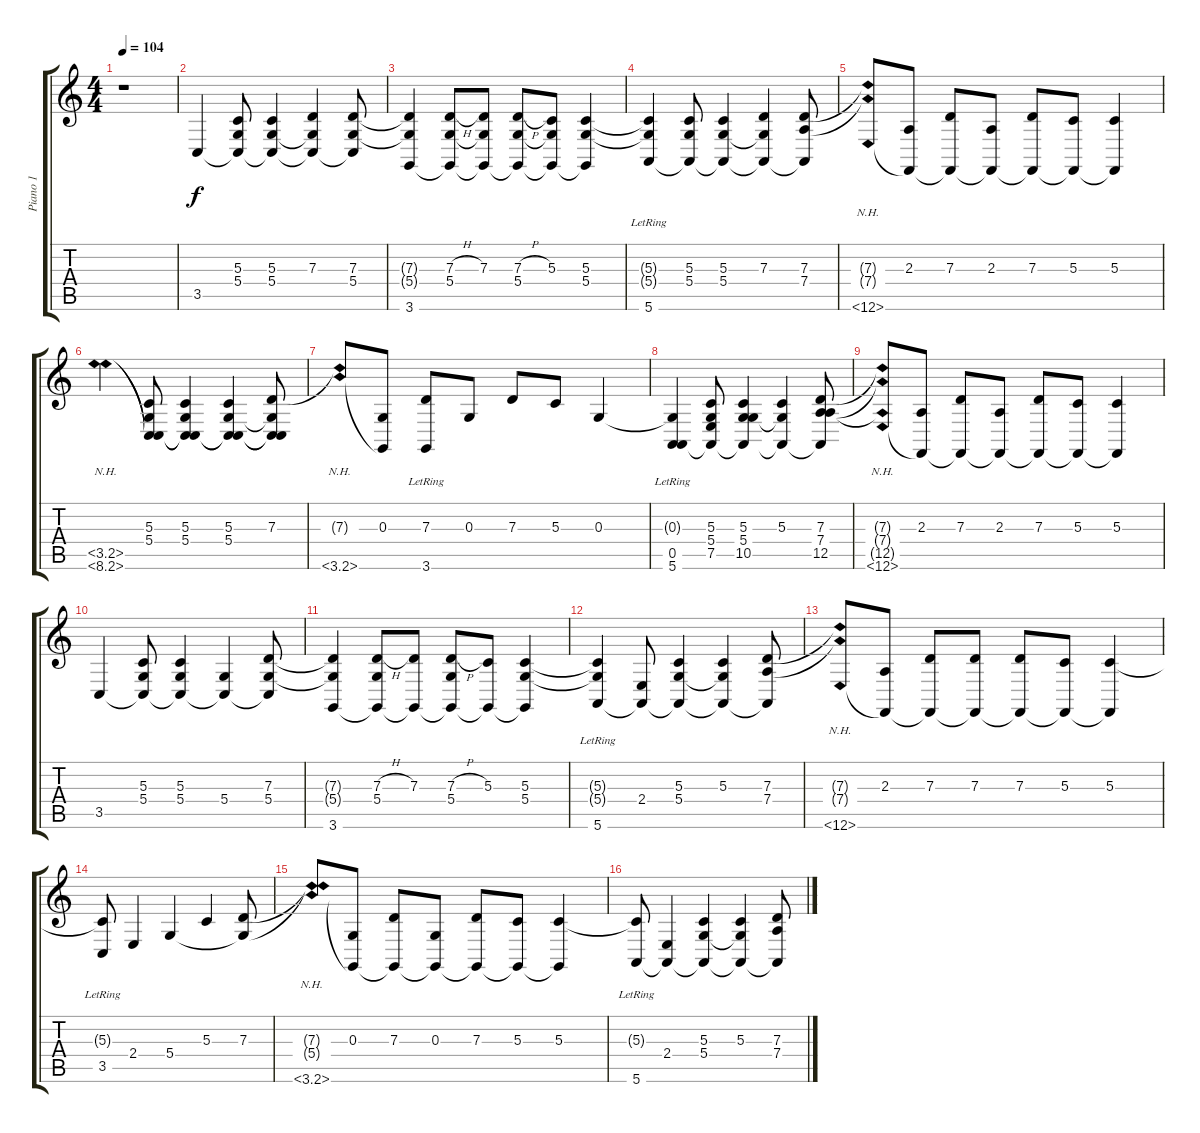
\track ("Piano 1" "Piano 1") {instrument acousticgrandpiano}
\staff {score tabs}
\tuning (E4 B3 G3 D3 A2 E2) {hide}
\ts (4 4)
\tempo 104
\clef g2
\ks c
r.1{dy f instrument acousticgrandpiano} |
3.5.4 (5.3 5.4 3.5{t}).8 (5.3 5.4 3.5{t}).4 (7.3 5.4{t} 3.5{t}).4 (7.3 5.4 3.5{t}).8 |
(7.3{t} 5.4{t} 3.6).4 (7.3{h} 5.4 3.6{t}).8 (7.3 5.4{t} 3.6{t}).8 (7.3{h} 5.4 3.6{t}).8 (5.3 5.4{t} 3.6{t}).8 (5.3 5.4 3.6{t}).4 |
(5.3{t} 5.4{t} 5.6{lr}).4 (5.3 5.4 5.6{t}).8 (5.3 5.4 5.6{t}).4 (7.3 5.4{t} 5.6{t}).4 (7.3 7.4 5.6{t}).8 |
(7.3{nh t} 7.4{nh t} 1.6{nh}).8 (2.3 1.6{t}).8 (7.3 1.6{t}).8 (2.3 1.6{t}).8 (7.3 1.6{t}).8 (5.3 1.6{t}).8 (5.3 1.6{t}).4 |
(3.5{nh} 8.6{nh}).4 (5.3 5.4 3.5{t} 8.6{t}).8 (5.3 5.4 3.5{t} 8.6{t}).4 (5.3 5.4 3.5{t} 8.6{t}).4 (7.3 5.4{t} 3.5{t} 8.6{t}).8 |
(7.3{nh t} 3.6{nh}).8 (0.3 3.6{t}).8 (7.3 3.6{lr}).8 0.3.8 7.3.8 5.3.8 0.3.4 |
(0.3{t} 0.5{lr} 5.6).4 (5.3 5.4 7.5 5.6{t}).8 (5.3 5.4 10.5 5.6{t}).4 (5.3 10.5{t} 5.6{t}).4 (7.3 7.4 12.5 5.6{t}).8 |
(7.3{nh t} 7.4{nh t} 12.5{nh t} 1.6{nh}).8 (2.3 1.6{t}).8 (7.3 1.6{t}).8 (2.3 1.6{t}).8 (7.3 1.6{t}).8 (5.3 1.6{t}).8 (5.3 1.6{t}).4 |
3.5.4 (5.3 5.4 3.5{t}).8 (5.3 5.4 3.5{t}).4 (5.4 3.5{t}).4 (7.3 5.4 3.5{t}).8 |
(7.3{t} 5.4{t} 3.6).4 (7.3{h} 5.4 3.6{t}).8 (7.3 3.6{t}).8 (7.3{h} 5.4 3.6{t}).8 (5.3 3.6{t}).8 (5.3 5.4 3.6{t}).4 |
(5.3{t} 5.4{t} 5.6{lr}).4 (2.4 5.6{t}).8 (5.3 5.4 5.6{t}).4 (5.3 5.4{t} 5.6{t}).4 (7.3 7.4 5.6{t}).8 |
(7.3{nh t} 7.4{nh t} 1.6{nh}).8 (2.3 1.6{t}).8 (7.3 1.6{t}).8 (7.3 1.6{t}).8 (7.3 1.6{t}).8 (5.3 1.6{t}).8 (5.3 1.6{t}).4 |
(5.3{t} 3.5{lr}).8 2.4.4 5.4.4 5.3.4 (7.3 5.4{t}).8 |
(7.3{nh t} 5.4{nh t} 3.6{nh}).8 (0.3 3.6{t}).8 (7.3 3.6{t}).8 (0.3 3.6{t}).8 (7.3 3.6{t}).8 (5.3 3.6{t}).8 (5.3 3.6{t}).4 |
(5.3{t} 5.6{lr}).8 (2.4 5.6{t}).4 (5.3 5.4 5.6{t}).4 (5.3 5.4{t} 5.6{t}).4 (7.3 7.4 5.6{t}).8
